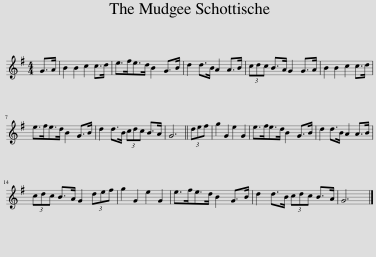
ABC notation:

X:1
L:1/8
M:4/4
I:linebreak $
K:G
V:1 treble
V:1
 G>A | B2 B2 c2 c>d | e>fe>d B2 G>B | d2 d>B A2 A>B | (3cdc B>A G2 G>A | %5
 B2 B2 c2 c>d |$ e>fe>d B2 G>B | d2 d>B (3cdc B>A | G6 || (3def | %10
 g2 G2 e2 G2 | e>fe>d B2 G>B | d2 d>B A2 A>B |$ (3cdc B>A G2 (3def | g2 G2 e2 G2 | %15
 e>fe>d B2 G>B | d2 d>B (3cdc B>A | G6 |] %18
